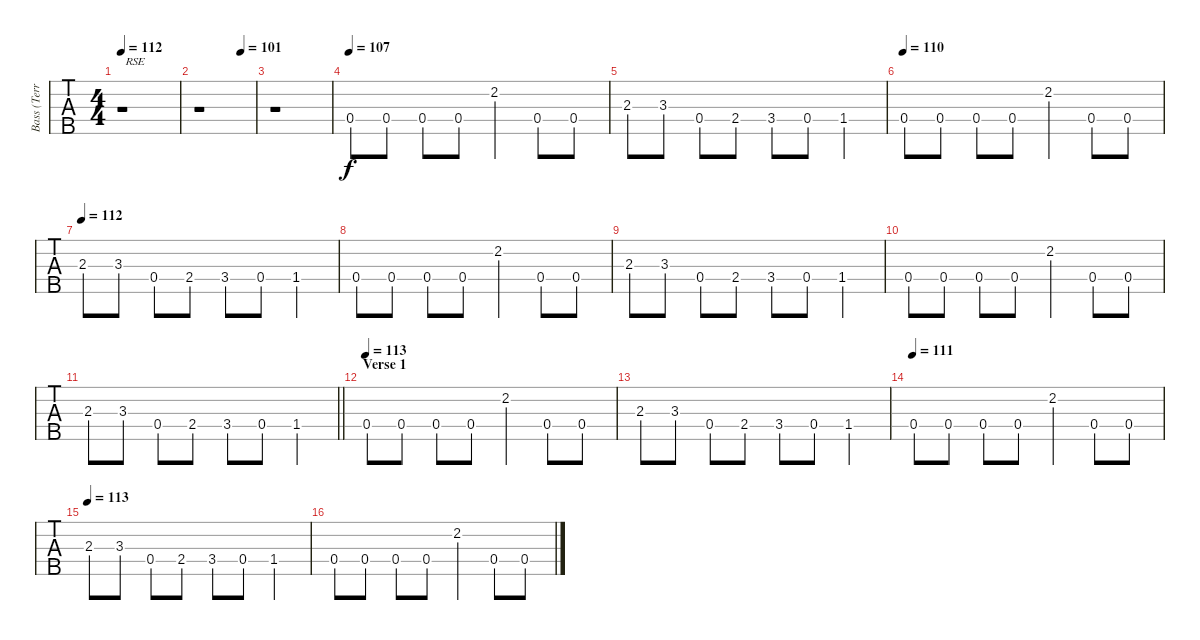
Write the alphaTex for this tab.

\track ("Bass (Terry Butler)" "Bass (Terr") {instrument electricbassfinger}
\staff {tabs}
\tuning (F2 C2 G1 D1 A0) {hide}
\ts (4 4)
\tempo 112
\clef f4
\ks c
r.1{txt " RSE " dy f instrument electricbassfinger} |
\tempo (90 0.75)
\tempo (101 0.75)
r.1 |
r.1 |
\tempo 107
0.4.8 0.4.8 0.4.8 0.4.8 2.2.4 0.4.8 0.4.8 |
2.3.8 3.3.8 0.4.8 2.4.8 3.4.8 0.4.8 1.4.4 |
\tempo 110
0.4.8 0.4.8 0.4.8 0.4.8 2.2.4 0.4.8 0.4.8 |
\tempo 112
2.3.8 3.3.8 0.4.8 2.4.8 3.4.8 0.4.8 1.4.4 |
0.4.8 0.4.8 0.4.8 0.4.8 2.2.4 0.4.8 0.4.8 |
2.3.8 3.3.8 0.4.8 2.4.8 3.4.8 0.4.8 1.4.4 |
0.4.8 0.4.8 0.4.8 0.4.8 2.2.4 0.4.8 0.4.8 |
\barLineRight lightlight
2.3.8 3.3.8 0.4.8 2.4.8 3.4.8 0.4.8 1.4.4 |
\section ("" "Verse 1")
\tempo 113
0.4.8 0.4.8 0.4.8 0.4.8 2.2.4 0.4.8 0.4.8 |
2.3.8 3.3.8 0.4.8 2.4.8 3.4.8 0.4.8 1.4.4 |
\tempo 111
0.4.8 0.4.8 0.4.8 0.4.8 2.2.4 0.4.8 0.4.8 |
\tempo 113
2.3.8 3.3.8 0.4.8 2.4.8 3.4.8 0.4.8 1.4.4 |
0.4.8 0.4.8 0.4.8 0.4.8 2.2.4 0.4.8 0.4.8
